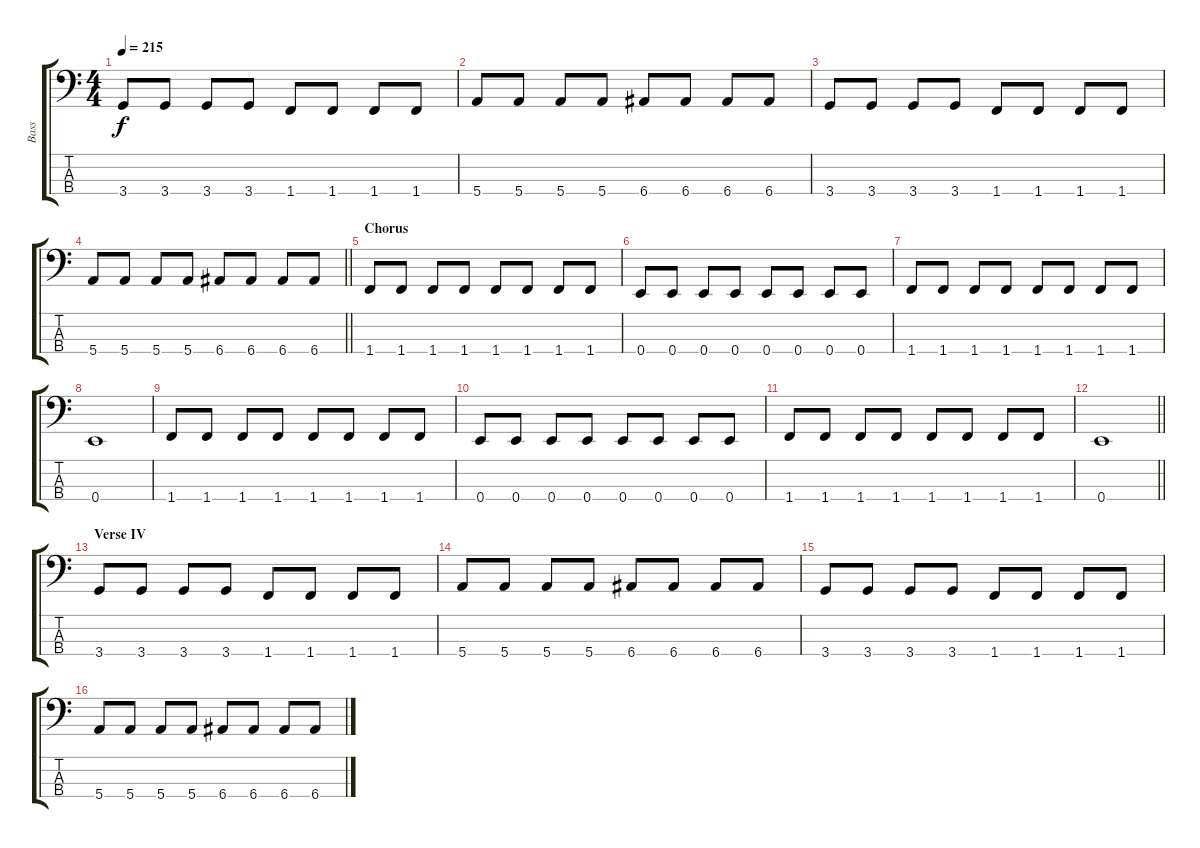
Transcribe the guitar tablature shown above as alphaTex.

\track ("Bass" "Bass") {instrument electricbasspick}
\staff {score tabs}
\tuning (G2 D2 A1 E1) {hide}
\ts (4 4)
\tempo 215
\clef f4
\ks c
3.4.8{dy f} 3.4.8 3.4.8 3.4.8 1.4.8 1.4.8 1.4.8 1.4.8 |
5.4.8 5.4.8 5.4.8 5.4.8 6.4.8 6.4.8 6.4.8 6.4.8 |
3.4.8 3.4.8 3.4.8 3.4.8 1.4.8 1.4.8 1.4.8 1.4.8 |
\barLineRight lightlight
5.4.8 5.4.8 5.4.8 5.4.8 6.4.8 6.4.8 6.4.8 6.4.8 |
\section ("" "Chorus")
1.4.8 1.4.8 1.4.8 1.4.8 1.4.8 1.4.8 1.4.8 1.4.8 |
0.4.8 0.4.8 0.4.8 0.4.8 0.4.8 0.4.8 0.4.8 0.4.8 |
1.4.8 1.4.8 1.4.8 1.4.8 1.4.8 1.4.8 1.4.8 1.4.8 |
0.4.1 |
1.4.8 1.4.8 1.4.8 1.4.8 1.4.8 1.4.8 1.4.8 1.4.8 |
0.4.8 0.4.8 0.4.8 0.4.8 0.4.8 0.4.8 0.4.8 0.4.8 |
1.4.8 1.4.8 1.4.8 1.4.8 1.4.8 1.4.8 1.4.8 1.4.8 |
\barLineRight lightlight
0.4.1 |
\section ("" "Verse IV")
3.4.8 3.4.8 3.4.8 3.4.8 1.4.8 1.4.8 1.4.8 1.4.8 |
5.4.8 5.4.8 5.4.8 5.4.8 6.4.8 6.4.8 6.4.8 6.4.8 |
3.4.8 3.4.8 3.4.8 3.4.8 1.4.8 1.4.8 1.4.8 1.4.8 |
5.4.8 5.4.8 5.4.8 5.4.8 6.4.8 6.4.8 6.4.8 6.4.8
